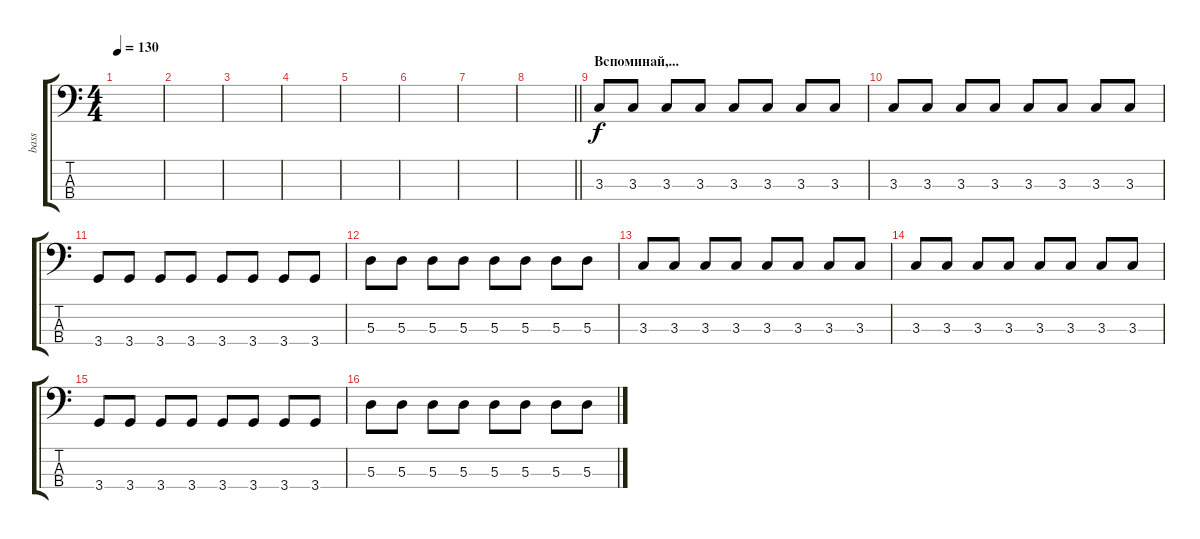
\track ("bass " "bass ") {instrument electricbassfinger}
\staff {score tabs}
\tuning (G2 D2 A1 E1) {hide}
\ts (4 4)
\tempo 130
\clef f4
\ks c
|
|
|
|
|
|
|
\barLineRight lightlight
|
\section ("" "Вспоминай,...")
3.3.8{dy f} 3.3.8 3.3.8 3.3.8 3.3.8 3.3.8 3.3.8 3.3.8 |
3.3.8 3.3.8 3.3.8 3.3.8 3.3.8 3.3.8 3.3.8 3.3.8 |
3.4.8 3.4.8 3.4.8 3.4.8 3.4.8 3.4.8 3.4.8 3.4.8 |
5.3.8 5.3.8 5.3.8 5.3.8 5.3.8 5.3.8 5.3.8 5.3.8 |
3.3.8 3.3.8 3.3.8 3.3.8 3.3.8 3.3.8 3.3.8 3.3.8 |
3.3.8 3.3.8 3.3.8 3.3.8 3.3.8 3.3.8 3.3.8 3.3.8 |
3.4.8 3.4.8 3.4.8 3.4.8 3.4.8 3.4.8 3.4.8 3.4.8 |
5.3.8 5.3.8 5.3.8 5.3.8 5.3.8 5.3.8 5.3.8 5.3.8
